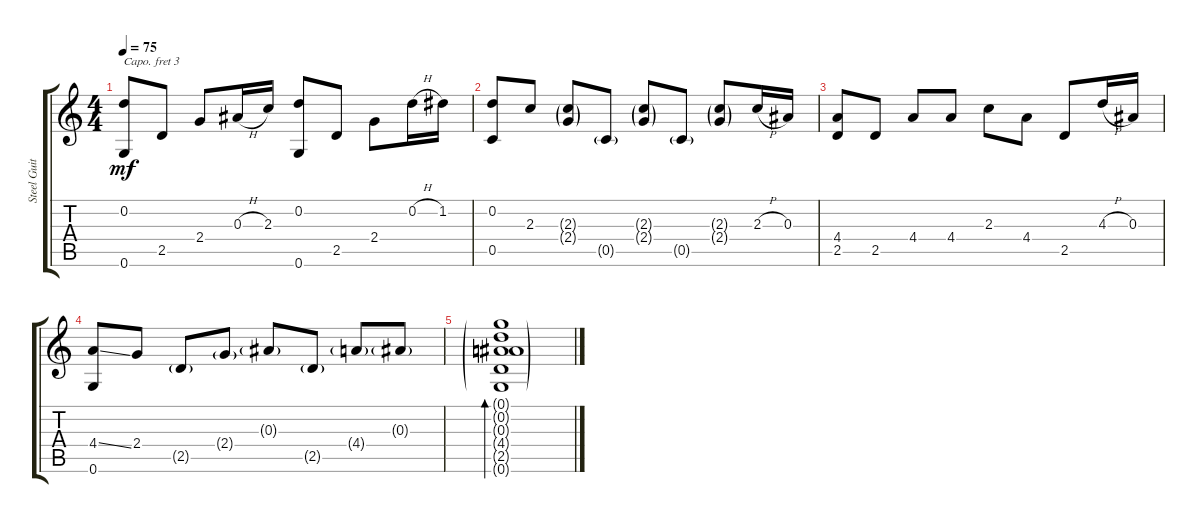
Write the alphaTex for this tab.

\track ("Steel Guitar" "Steel Guit") {instrument acousticguitarsteel}
\staff {score tabs}
\capo 3
\tuning (E4 B3 G3 D3 A2 E2) {hide}
\ts (4 4)
\tempo 75
\clef g2
\ks c
(0.2 0.6).8{dy mf} 2.5.8 2.4.8 0.3{h}.16 2.3.16 (0.2 0.6).8 2.5.8 2.4.8 0.2{h}.16 1.2.16 |
(0.2 0.5).8 2.3.8 (2.3{g} 2.4{g}).8 0.5{g}.8 (2.3{g} 2.4{g}).8 0.5{g}.8 (2.3{g} 2.4{g}).8 2.3{h}.16 0.3.16 |
(4.4 2.5).8 2.5.8 4.4.8 4.4.8 2.3.8 4.4.8 2.5.8 4.3{h}.16 0.3.16 |
(4.4{ss} 0.6).8 2.4.8 2.5{g}.8 2.4{g}.8 0.3{g}.8 2.5{g}.8 4.4{g}.8 0.3{g}.8 |
(0.1{g} 0.2{g} 0.3{g} 4.4{g} 2.5{g} 0.6{g}).1{bd 120}
